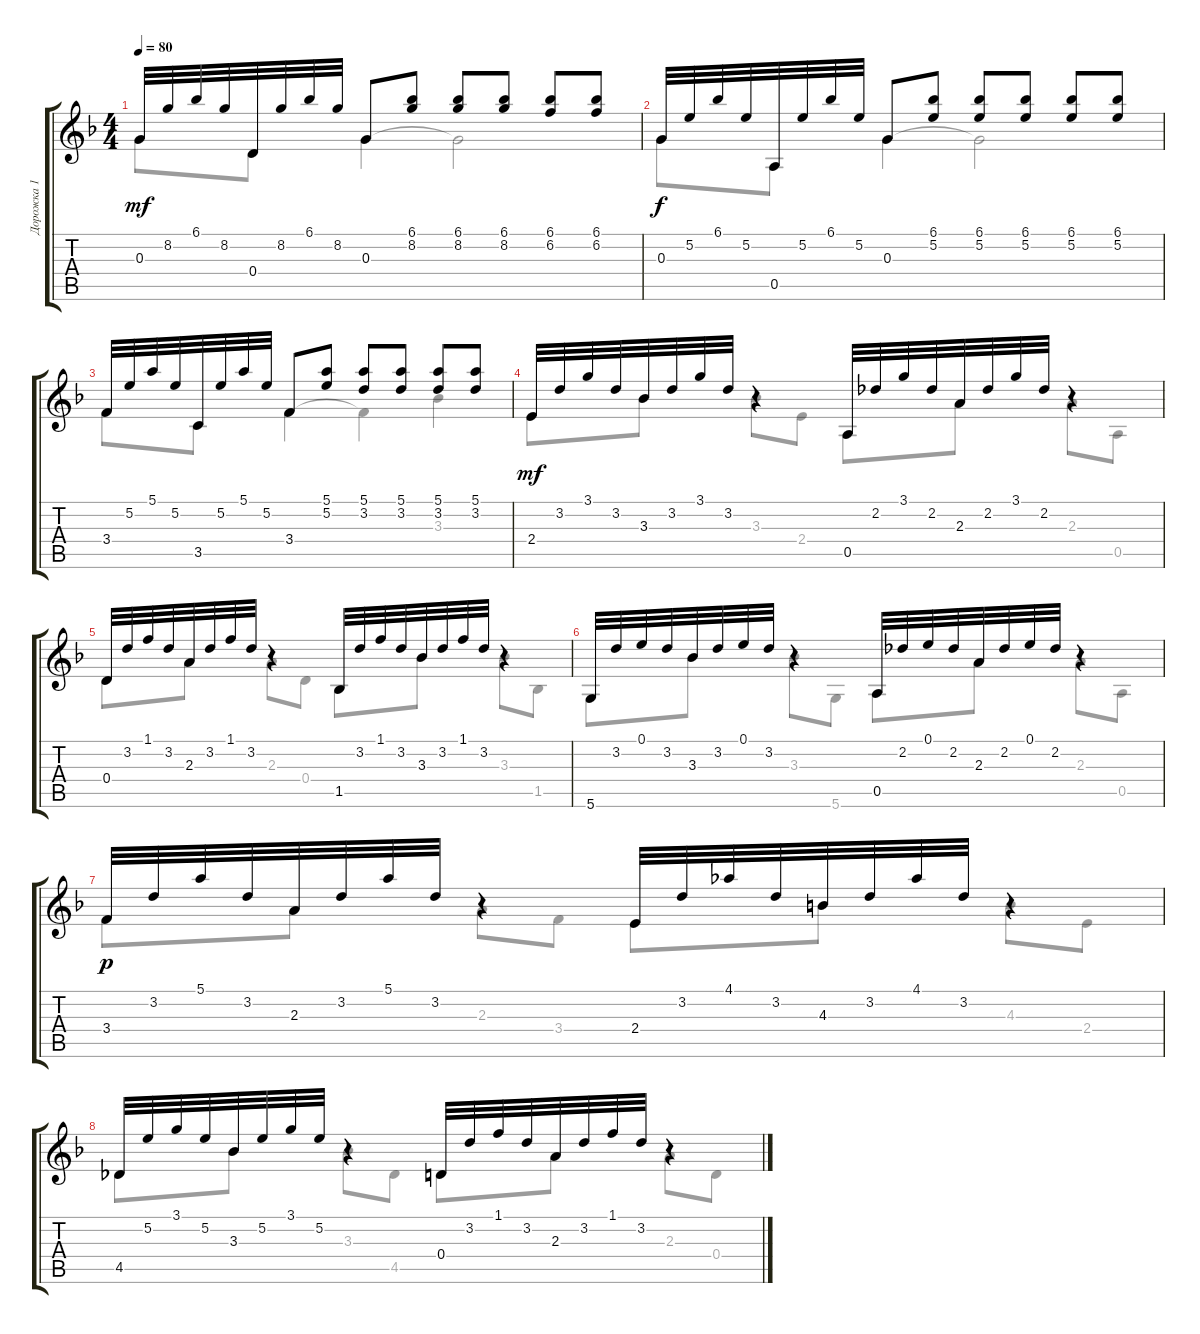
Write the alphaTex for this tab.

\track ("Дорожка 1" "Дорожка 1") {instrument acousticguitarnylon}
\staff {score tabs}
\tuning (E4 B3 G3 D3 A2 D2) {hide}
\voice
\ts (4 4)
\tempo 80
\clef g2
\ks f
0.3.32{dy mf} 8.2.32 6.1.32 8.2.32 0.4.32 8.2.32 6.1.32 8.2.32 0.3.8 (6.1 8.2).8 (6.1 8.2).8 (6.1 8.2).8 (6.1 6.2).8 (6.1 6.2).8 |
0.3.32{dy f} 5.2.32 6.1.32 5.2.32 0.5.32 5.2.32 6.1.32 5.2.32 0.3.8 (6.1 5.2).8 (6.1 5.2).8 (6.1 5.2).8 (6.1 5.2).8 (6.1 5.2).8 |
3.4.32 5.2.32 5.1.32 5.2.32 3.5.32 5.2.32 5.1.32 5.2.32 3.4.8 (5.1 5.2).8 (5.1 3.2).8 (5.1 3.2).8 (5.1 3.2).8 (5.1 3.2).8 |
2.4.32{dy mf} 3.2.32 3.1.32 3.2.32 3.3.32 3.2.32 3.1.32 3.2.32 r.4 0.5.32 2.2.32 3.1.32 2.2.32 2.3.32 2.2.32 3.1.32 2.2.32 r.4 |
0.4.32 3.2.32 1.1.32 3.2.32 2.3.32 3.2.32 1.1.32 3.2.32 r.4 1.5.32 3.2.32 1.1.32 3.2.32 3.3.32 3.2.32 1.1.32 3.2.32 r.4 |
5.6.32 3.2.32 0.1.32 3.2.32 3.3.32 3.2.32 0.1.32 3.2.32 r.4 0.5.32 2.2.32 0.1.32 2.2.32 2.3.32 2.2.32 0.1.32 2.2.32 r.4 |
3.4.32{dy p} 3.2.32 5.1.32 3.2.32 2.3.32 3.2.32 5.1.32 3.2.32 r.4 2.4.32 3.2.32 4.1.32 3.2.32 4.3.32 3.2.32 4.1.32 3.2.32 r.4 |
4.5.32 5.2.32 3.1.32 5.2.32 3.3.32 5.2.32 3.1.32 5.2.32 r.4 0.4.32 3.2.32 1.1.32 3.2.32 2.3.32 3.2.32 1.1.32 3.2.32 r.4
\voice
\clef g2
\ottava regular
\simile none
\ks f
0.3.8{dy mf} 0.4.8 0.3.4 0.3{t}.2 |
0.3.8{dy f} 0.5.8 0.3.4 0.3{t}.2 |
3.4.8 3.5.8 3.4.4 3.4{t}.4 3.3.4 |
2.4.8{dy mf} 3.3.8 3.3.8 2.4.8 0.5.8 2.3.8 2.3.8 0.5.8 |
0.4.8 2.3.8 2.3.8 0.4.8 1.5.8 3.3.8 3.3.8 1.5.8 |
5.6.8 3.3.8 3.3.8 5.6.8 0.5.8 2.3.8 2.3.8 0.5.8 |
3.4.8{dy p} 2.3.8 2.3.8 3.4.8 2.4.8 4.3.8 4.3.8 2.4.8 |
4.5.8 3.3.8 3.3.8 4.5.8 0.4.8 2.3.8 2.3.8 0.4.8
